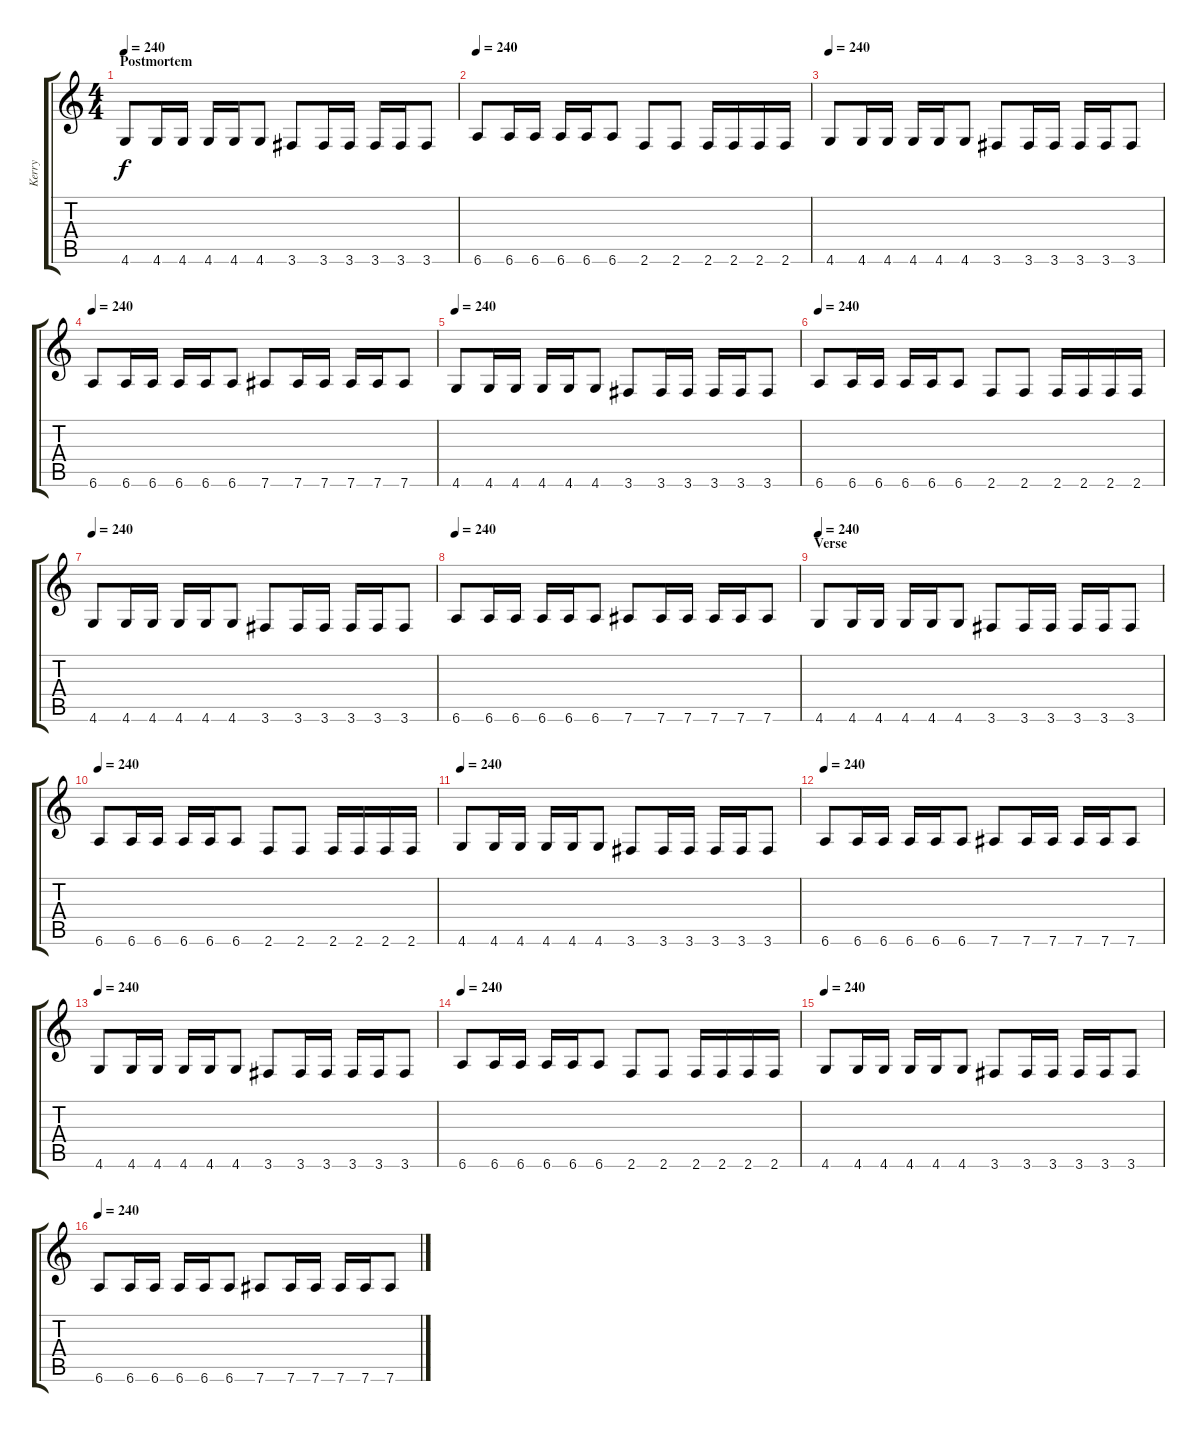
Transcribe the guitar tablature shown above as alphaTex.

\track ("Kerry" "Kerry") {instrument distortionguitar}
\staff {score tabs}
\tuning (Eb4 Bb3 Gb3 Db3 Ab2 Eb2) {hide}
\ts (4 4)
\section ("" "Postmortem")
\tempo 240
\clef g2
\ks c
4.6.8{dy f} 4.6.16 4.6.16 4.6.16 4.6.16 4.6.8 3.6.8 3.6.16 3.6.16 3.6.16 3.6.16 3.6.8 |
\tempo 240
6.6.8 6.6.16 6.6.16 6.6.16 6.6.16 6.6.8 2.6.8 2.6.8 2.6.16 2.6.16 2.6.16 2.6.16 |
\tempo 240
4.6.8 4.6.16 4.6.16 4.6.16 4.6.16 4.6.8 3.6.8 3.6.16 3.6.16 3.6.16 3.6.16 3.6.8 |
\tempo 240
6.6.8 6.6.16 6.6.16 6.6.16 6.6.16 6.6.8 7.6.8 7.6.16 7.6.16 7.6.16 7.6.16 7.6.8 |
\tempo 240
4.6.8 4.6.16 4.6.16 4.6.16 4.6.16 4.6.8 3.6.8 3.6.16 3.6.16 3.6.16 3.6.16 3.6.8 |
\tempo 240
6.6.8 6.6.16 6.6.16 6.6.16 6.6.16 6.6.8 2.6.8 2.6.8 2.6.16 2.6.16 2.6.16 2.6.16 |
\tempo 240
4.6.8 4.6.16 4.6.16 4.6.16 4.6.16 4.6.8 3.6.8 3.6.16 3.6.16 3.6.16 3.6.16 3.6.8 |
\tempo 240
6.6.8 6.6.16 6.6.16 6.6.16 6.6.16 6.6.8 7.6.8 7.6.16 7.6.16 7.6.16 7.6.16 7.6.8 |
\section ("" "Verse")
\tempo 240
4.6.8 4.6.16 4.6.16 4.6.16 4.6.16 4.6.8 3.6.8 3.6.16 3.6.16 3.6.16 3.6.16 3.6.8 |
\tempo 240
6.6.8 6.6.16 6.6.16 6.6.16 6.6.16 6.6.8 2.6.8 2.6.8 2.6.16 2.6.16 2.6.16 2.6.16 |
\tempo 240
4.6.8 4.6.16 4.6.16 4.6.16 4.6.16 4.6.8 3.6.8 3.6.16 3.6.16 3.6.16 3.6.16 3.6.8 |
\tempo 240
6.6.8 6.6.16 6.6.16 6.6.16 6.6.16 6.6.8 7.6.8 7.6.16 7.6.16 7.6.16 7.6.16 7.6.8 |
\tempo 240
4.6.8 4.6.16 4.6.16 4.6.16 4.6.16 4.6.8 3.6.8 3.6.16 3.6.16 3.6.16 3.6.16 3.6.8 |
\tempo 240
6.6.8 6.6.16 6.6.16 6.6.16 6.6.16 6.6.8 2.6.8 2.6.8 2.6.16 2.6.16 2.6.16 2.6.16 |
\tempo 240
4.6.8 4.6.16 4.6.16 4.6.16 4.6.16 4.6.8 3.6.8 3.6.16 3.6.16 3.6.16 3.6.16 3.6.8 |
\tempo 240
6.6.8 6.6.16 6.6.16 6.6.16 6.6.16 6.6.8 7.6.8 7.6.16 7.6.16 7.6.16 7.6.16 7.6.8
